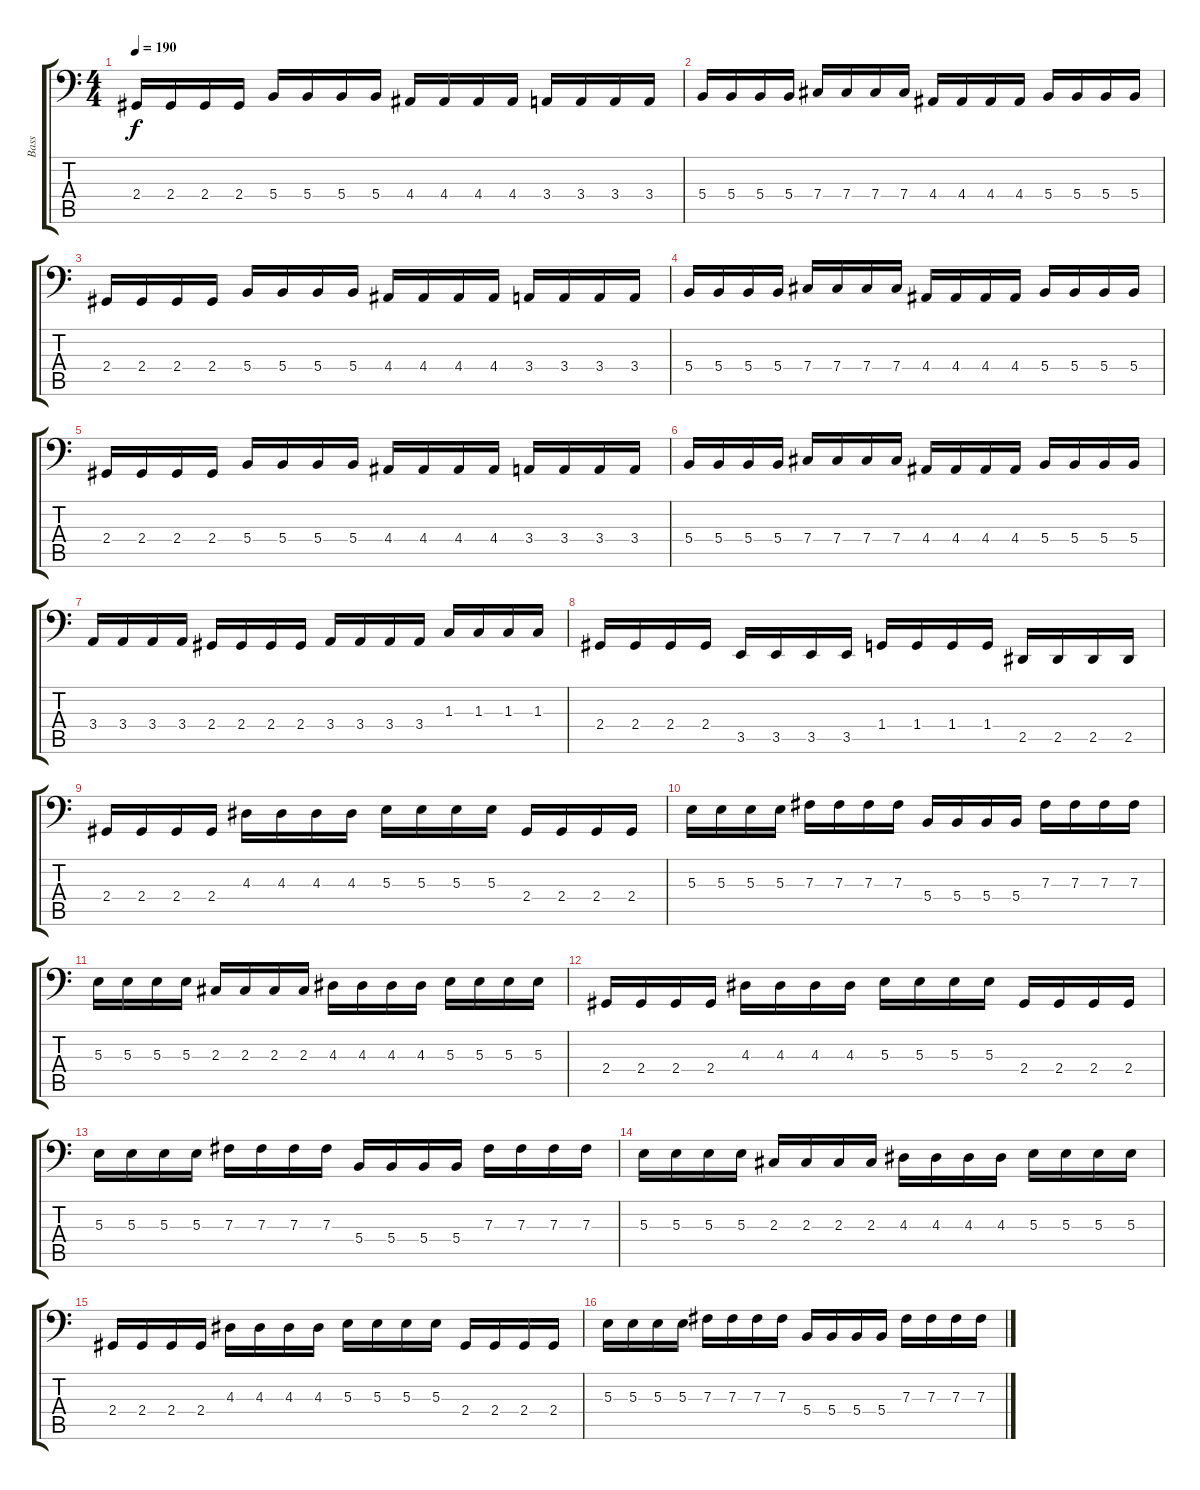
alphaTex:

\track ("Bass" "Bass") {instrument electricbasspick}
\staff {score tabs}
\tuning (A2 E2 B1 Gb1 Db1 Ab0) {hide}
\ts (4 4)
\tempo 190
\clef f4
\ks c
2.4.16{dy f} 2.4.16 2.4.16 2.4.16 5.4.16 5.4.16 5.4.16 5.4.16 4.4.16 4.4.16 4.4.16 4.4.16 3.4.16 3.4.16 3.4.16 3.4.16 |
5.4.16 5.4.16 5.4.16 5.4.16 7.4.16 7.4.16 7.4.16 7.4.16 4.4.16 4.4.16 4.4.16 4.4.16 5.4.16 5.4.16 5.4.16 5.4.16 |
2.4.16 2.4.16 2.4.16 2.4.16 5.4.16 5.4.16 5.4.16 5.4.16 4.4.16 4.4.16 4.4.16 4.4.16 3.4.16 3.4.16 3.4.16 3.4.16 |
5.4.16 5.4.16 5.4.16 5.4.16 7.4.16 7.4.16 7.4.16 7.4.16 4.4.16 4.4.16 4.4.16 4.4.16 5.4.16 5.4.16 5.4.16 5.4.16 |
2.4.16 2.4.16 2.4.16 2.4.16 5.4.16 5.4.16 5.4.16 5.4.16 4.4.16 4.4.16 4.4.16 4.4.16 3.4.16 3.4.16 3.4.16 3.4.16 |
5.4.16 5.4.16 5.4.16 5.4.16 7.4.16 7.4.16 7.4.16 7.4.16 4.4.16 4.4.16 4.4.16 4.4.16 5.4.16 5.4.16 5.4.16 5.4.16 |
3.4.16 3.4.16 3.4.16 3.4.16 2.4.16 2.4.16 2.4.16 2.4.16 3.4.16 3.4.16 3.4.16 3.4.16 1.3.16 1.3.16 1.3.16 1.3.16 |
2.4.16 2.4.16 2.4.16 2.4.16 3.5.16 3.5.16 3.5.16 3.5.16 1.4.16 1.4.16 1.4.16 1.4.16 2.5.16 2.5.16 2.5.16 2.5.16 |
2.4.16 2.4.16 2.4.16 2.4.16 4.3.16 4.3.16 4.3.16 4.3.16 5.3.16 5.3.16 5.3.16 5.3.16 2.4.16 2.4.16 2.4.16 2.4.16 |
5.3.16 5.3.16 5.3.16 5.3.16 7.3.16 7.3.16 7.3.16 7.3.16 5.4.16 5.4.16 5.4.16 5.4.16 7.3.16 7.3.16 7.3.16 7.3.16 |
5.3.16 5.3.16 5.3.16 5.3.16 2.3.16 2.3.16 2.3.16 2.3.16 4.3.16 4.3.16 4.3.16 4.3.16 5.3.16 5.3.16 5.3.16 5.3.16 |
2.4.16 2.4.16 2.4.16 2.4.16 4.3.16 4.3.16 4.3.16 4.3.16 5.3.16 5.3.16 5.3.16 5.3.16 2.4.16 2.4.16 2.4.16 2.4.16 |
5.3.16 5.3.16 5.3.16 5.3.16 7.3.16 7.3.16 7.3.16 7.3.16 5.4.16 5.4.16 5.4.16 5.4.16 7.3.16 7.3.16 7.3.16 7.3.16 |
5.3.16 5.3.16 5.3.16 5.3.16 2.3.16 2.3.16 2.3.16 2.3.16 4.3.16 4.3.16 4.3.16 4.3.16 5.3.16 5.3.16 5.3.16 5.3.16 |
2.4.16 2.4.16 2.4.16 2.4.16 4.3.16 4.3.16 4.3.16 4.3.16 5.3.16 5.3.16 5.3.16 5.3.16 2.4.16 2.4.16 2.4.16 2.4.16 |
5.3.16 5.3.16 5.3.16 5.3.16 7.3.16 7.3.16 7.3.16 7.3.16 5.4.16 5.4.16 5.4.16 5.4.16 7.3.16 7.3.16 7.3.16 7.3.16
